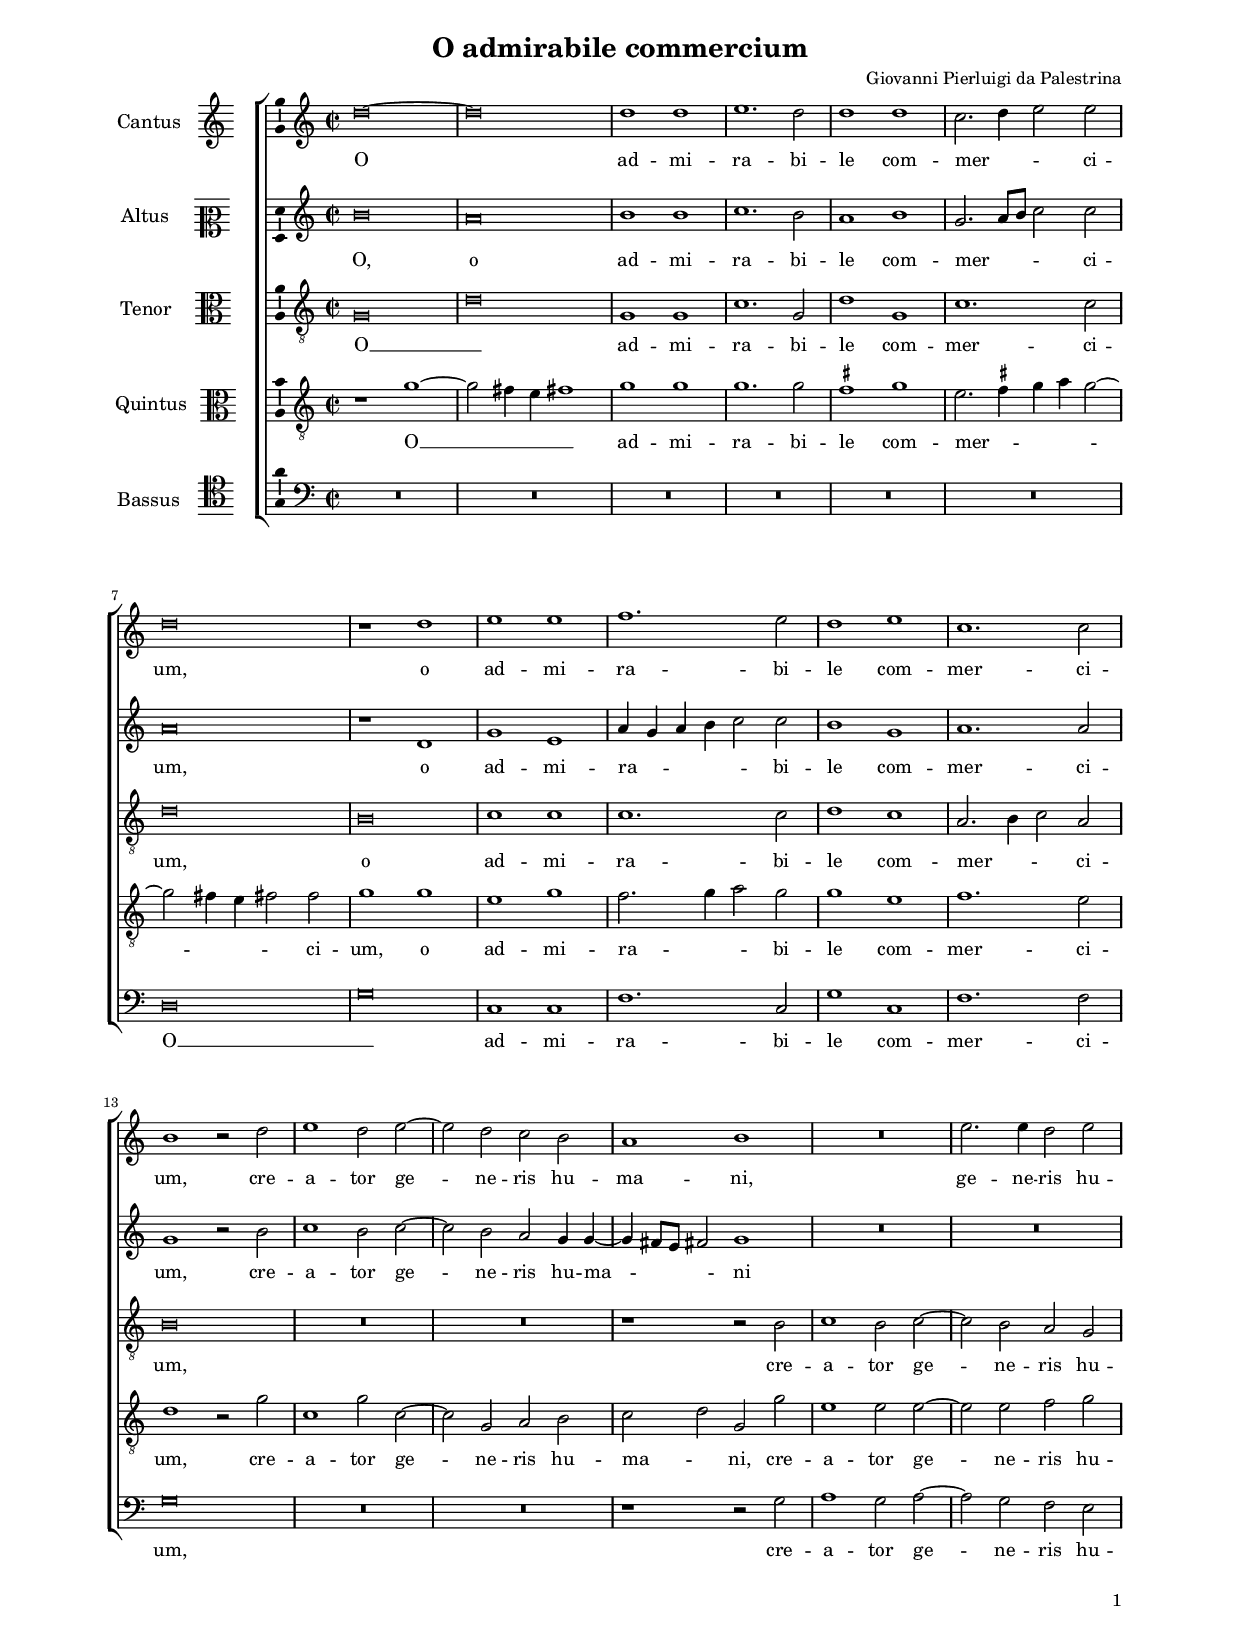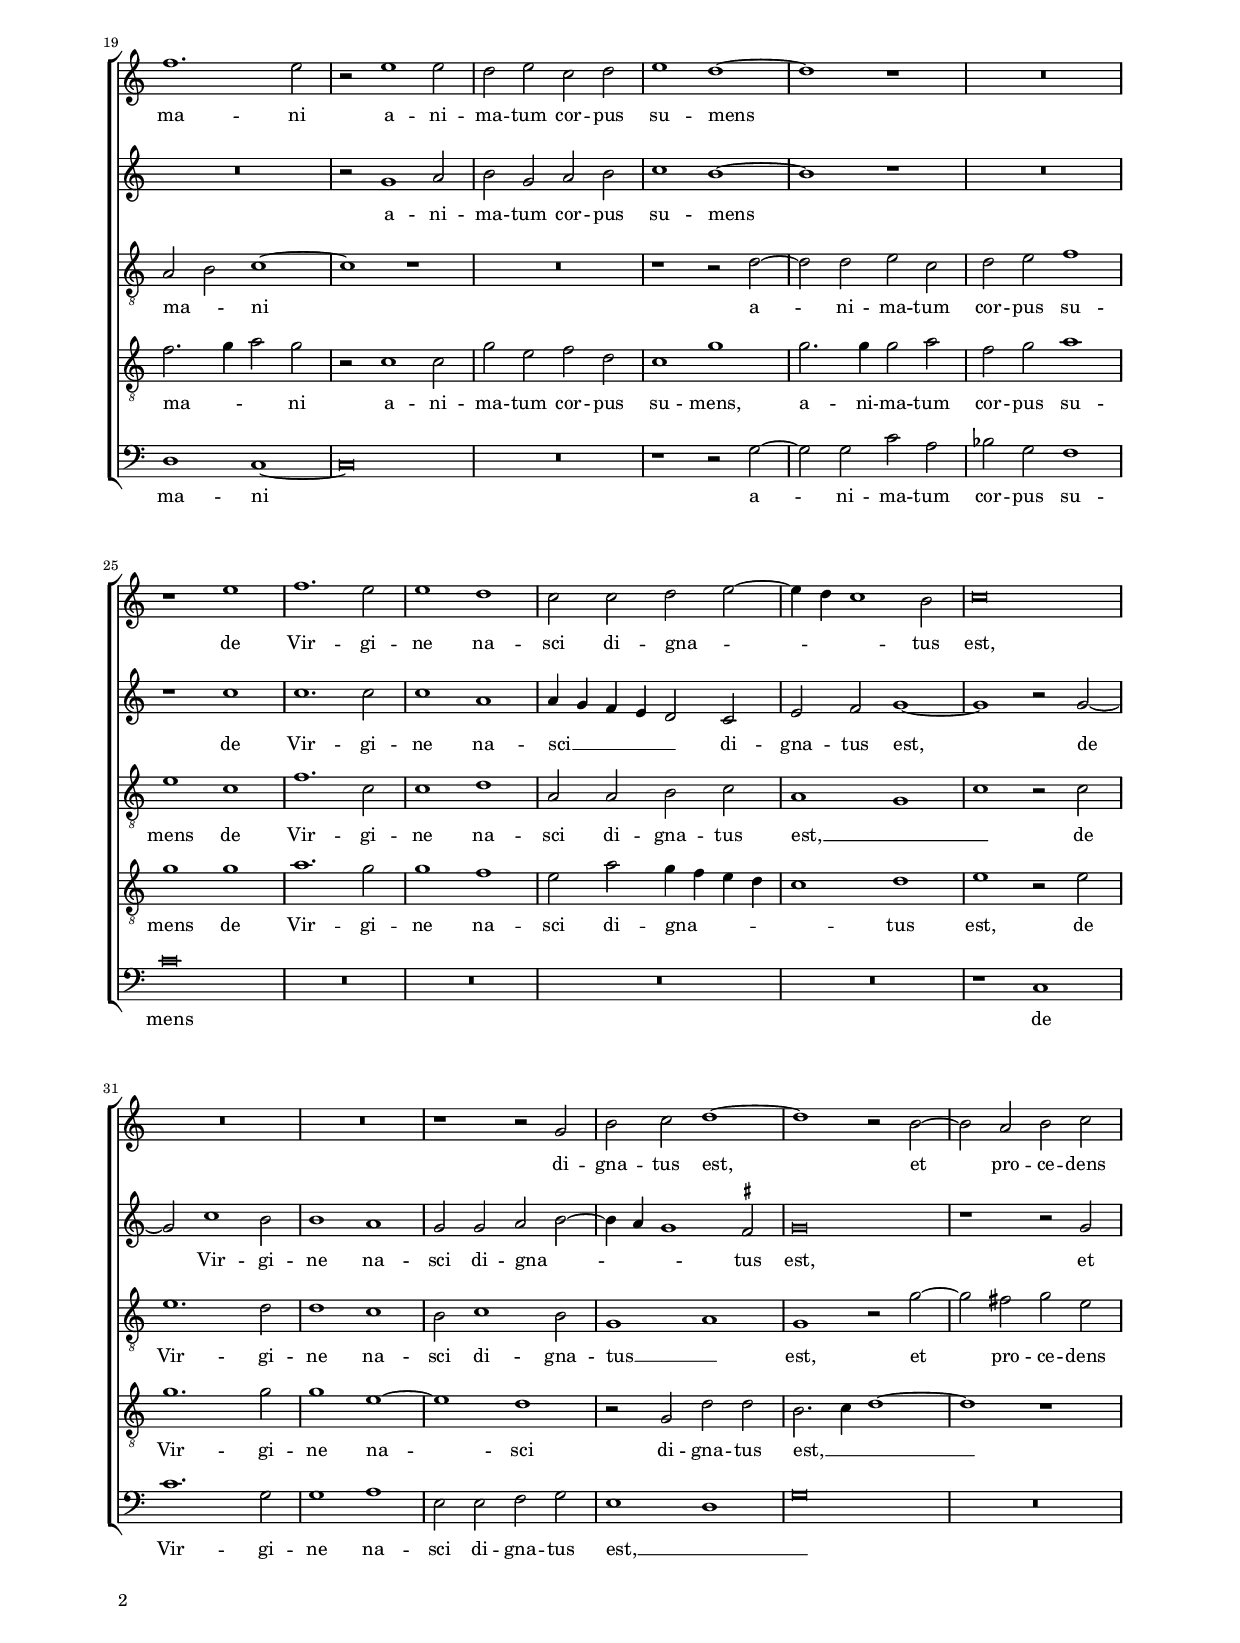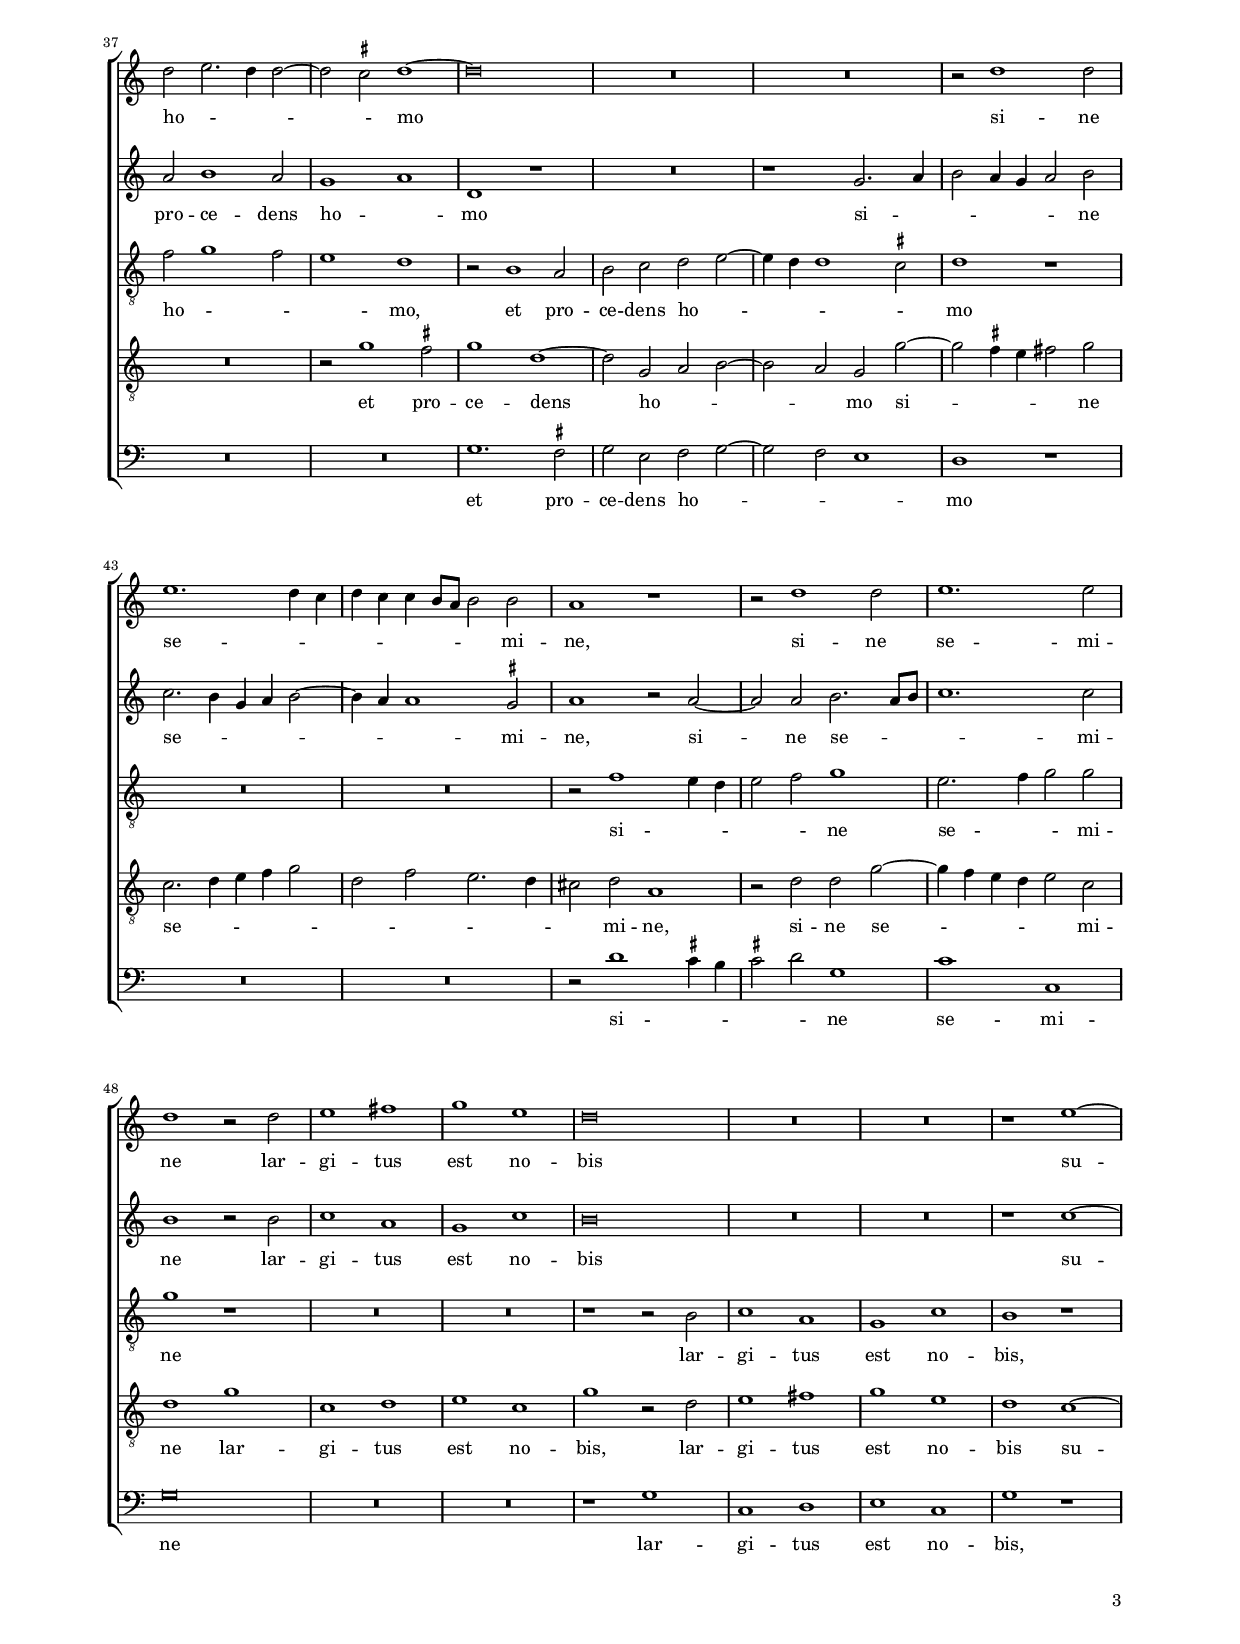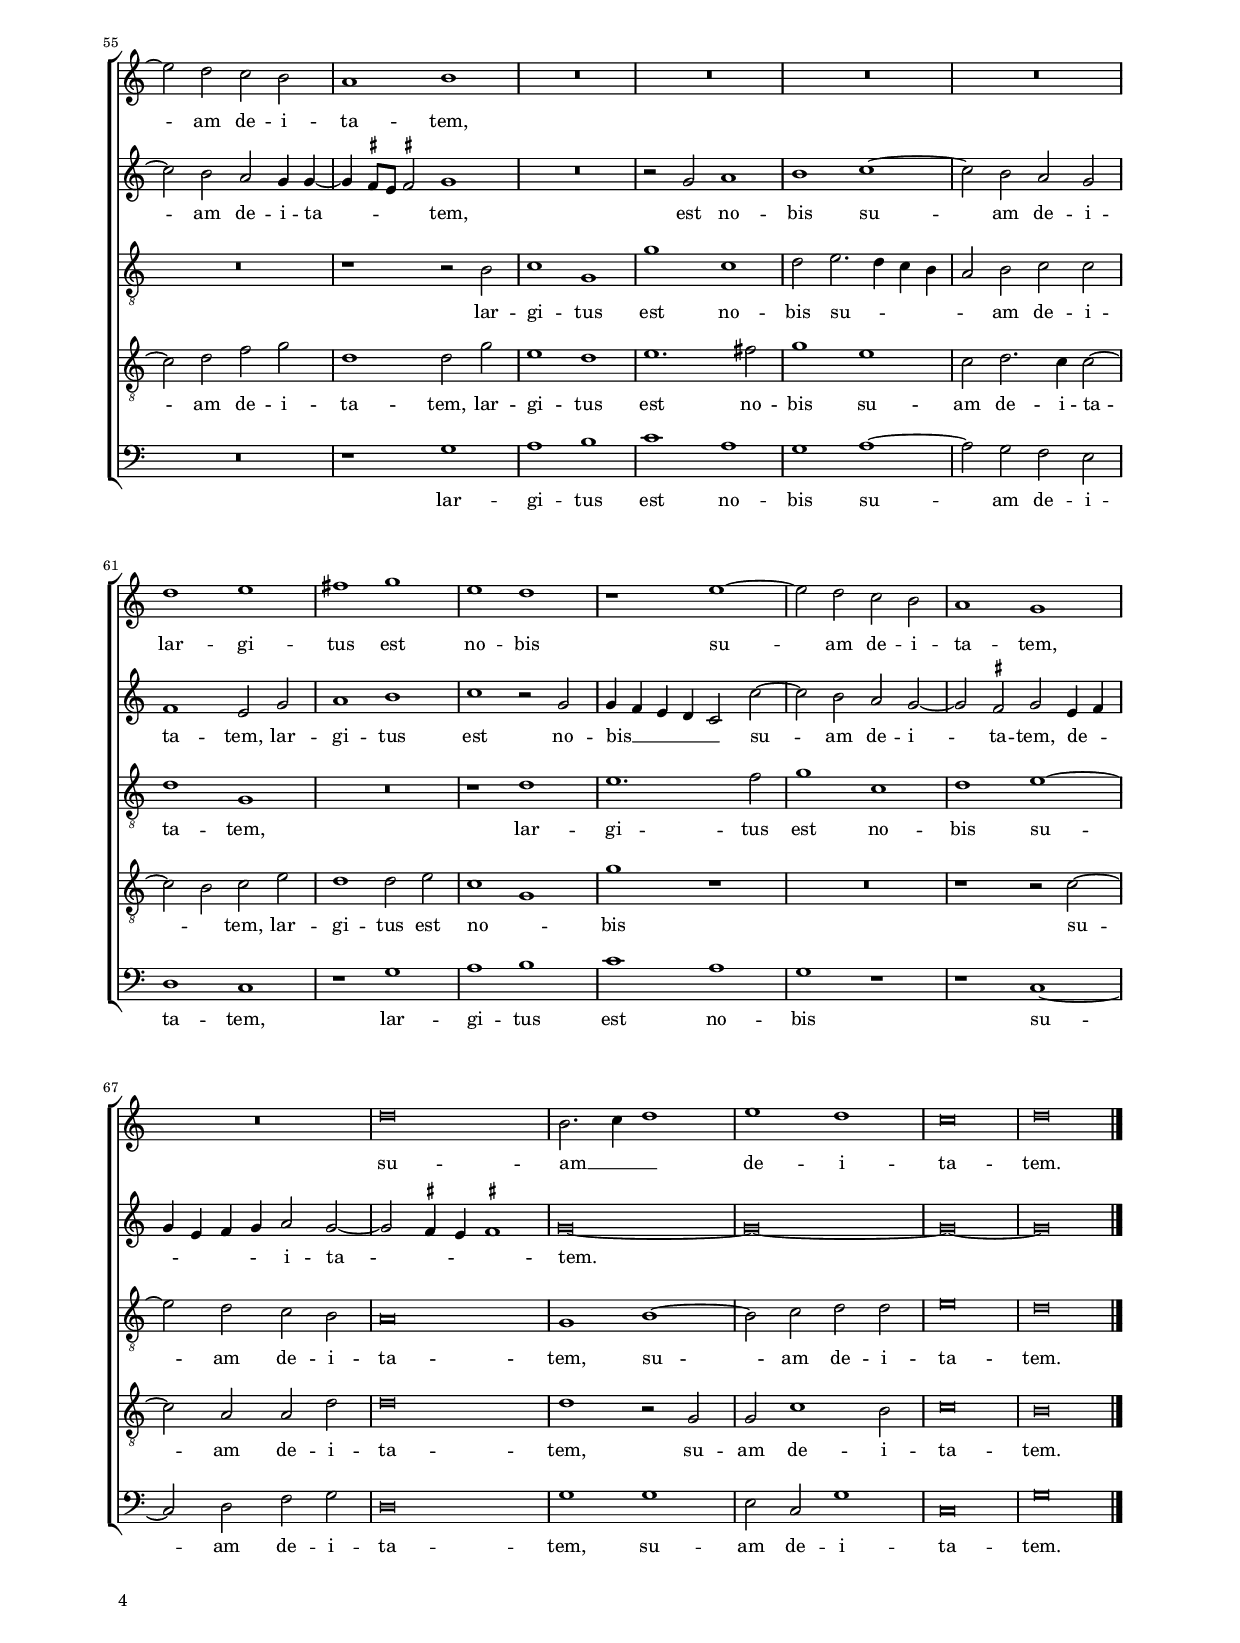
\header
{
  title="O admirabile commercium"
  composer="Giovanni Pierluigi da Palestrina"
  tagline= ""
}

\version "2.20.0"
\language deutsch
#(set-global-staff-size 15)
% #(set-default-paper-size "letter")
#(ly:set-option 'point-and-click #f)


\paper
	{
	top-margin = 1.8 \cm
	bottom-margin = 1.2 \cm
	left-margin = 2 \cm
	right-margin = 2 \cm
	ragged-bottom = ##f
	ragged-last-bottom = ##t
	print-page-number = ##f
	system-system-spacing = #'((basic-distance . 17) (minimum-distance . 14) (padding . 7) (strechability . 150))
    oddFooterMarkup=\markup   \fill-line { "" \fromproperty #'page:page-number-string }
    evenFooterMarkup=\markup  \fill-line { \fromproperty #'page:page-number-string "" }
    last-bottom-spacing = #'((basic-distance . 12) (minimum-distance . 7) (padding . 4))
%	systems-per-page = 3
%   page-count = 3
%	min-systems-per-page = 3
%	print-all-headers = ##t
%	print-first-page-number = ##t
%	first-page-number = 1
	}

	
global = {
    % \set Staff.autoBeaming = ##f
	\key c \major
	\time 2/2 \set Score.measureLength = #(ly:make-moment 2/1)
    \set Score.tempoHideNote = ##t
    \tempo 2 = 110
    \skip 1*2*72 \bar "|."
	}

	ficta = { \once \set suggestAccidentals = ##t }

	forget = #(define-music-function (music) (ly:music?) #{
		\accidentalStyle forget
		$music
		\accidentalStyle default
		#})

	m = \melisma
	me = \melismaEnd
%	\mark \markup { \override #'(style . baroque) { \note  #"breve" #1 = \note #"breve." #1 } }


incipitcantus = \markup { \score {
	{
	\set Staff.instrumentName = \markup { \fontsize #1 "Cantus" }
	\key c \major
	\clef violin
	s4 \bar ""
	}
	\layout  {
	raggedright = ##t
	indent = 1.6 \cm
	line-width = 2.2\cm
	\context { \Staff \remove Time_signature_engraver }
	\override Staff.Clef.Y-extent = #'(0 . 0)
	}} \hspace #1 }

      
incipitaltus = \markup { \score {
	{
	\set Staff.instrumentName = \markup { \fontsize #1 "Altus" }
	\key c \major
	\clef mezzosoprano
	s4 \bar ""
	}
	\layout  {
	raggedright = ##t
	indent = 1.6 \cm
	line-width = 2.2\cm
	\context { \Staff \remove Time_signature_engraver }
	\override Staff.Clef.Y-extent = #'(0 . 0)
	}} \hspace #1 }


incipittenor = \markup { \score {
	{
	\set Staff.instrumentName = \markup { \fontsize #1 "Tenor" }
	\key c \major
	\clef alto
	s4 \bar ""
	}
	\layout  {
	raggedright = ##t
	indent = 1.6 \cm
	line-width = 2.2\cm
	\context { \Staff \remove Time_signature_engraver }
	\override Staff.Clef.Y-extent = #'(0 . 0)
	}} \hspace #1 }
      
      
incipitquintus = \markup { \score {
	{
	\set Staff.instrumentName = \markup { \fontsize #1 "Quintus" }
	\key c \major
	\clef alto
	s4 \bar ""
	}
	\layout  {
	raggedright = ##t
	indent = 1.6 \cm
	line-width = 2.2\cm
	\context { \Staff \remove Time_signature_engraver }
	\override Staff.Clef.Y-extent = #'(0 . 0)
	}} \hspace #1 }
      
      
incipitbassus = \markup { \score {
	{
	\set Staff.instrumentName = \markup { \fontsize #1 "Bassus" }
	\key c \major
	\clef tenor
	s4 \bar ""
	}
	\layout  {
	raggedright = ##t
	indent = 1.6 \cm
	line-width = 2.2\cm
	\context { \Staff \remove Time_signature_engraver }
	\override Staff.Clef.Y-extent = #'(0 . 0)
	}} \hspace #1 }


cantus =  \relative c''
	{
	d\breve~
	d\breve
	d1 d
	e1. d2
%5
	d1 d |
	c2. d4 e2 e
	d\breve
	r1 d
	e1 e
%10
	f1. e2 |
	d1 e
	c1. c2
	h1 r2 d
	e1 d2 e~
%15
	e2 d c h |
	a1 h
	R\breve
	e2. e4 d2 e
	f1. e2
%20
	r2 e1 e2 |
	d2 e c d
	e1 d~
	d1 r
	R\breve
%25
	r1 e |
	f1. e2
	e1 d
	c2 c d e~
	e4 d c1 h2
%30
	c\breve |
	R\breve
	R\breve
	r1 r2 g
	h2 c d1~
%35
	d1 r2 h~ |
	h2 a h c
	d2 e2. d4 d2~
	d2 \ficta cis d1~
	d\breve
%40
	R\breve |
	R\breve
	r2 d1 d2
	e1. d4 c
	d4 c c h8 a h2 h
%45
	a1 r |
	r2 d1 d2
	e1. e2
	d1 r2 d
	e1 fis
%50
	g1 e |
	d\breve
	R\breve
	R\breve
	r1 e~
%55
	e2 d c h |
	a1 h
	R\breve
	R\breve
	R\breve
%60
	R\breve |
	d1 e
	fis1 g
	e1 d
	r1 e~
%65
	e2 d c h |
	a1 g
	R\breve
	d'\breve
	h2. c4 d1
%70
	e1 d |
	c\breve
	d\breve |
	}


altus =  \relative c'
    {
	h'\breve
	a\breve
	h1 h
	c1. h2
%5
	a1 h |
	g2. a8 h c2 c
	a\breve
	r1 d,
	g1 e
%10
	a4 g a h c2 c |
	h1 g
	a1. a2
	g1 r2 h
	c1 h2 c~
%15
	c2 h a g4 g~ |
	g4 fis8 e fis!2 g1
	R\breve
	R\breve
	R\breve
%20
	r2 g1 a2 |
	h2 g a h
	c1 h~
	h1 r
	R\breve
%25
	r1 c |
	c1. c2
	c1 a
	a4 g f e d2 c
	e2 f g1~
%30
	g1 r2 g~ |
	g2 c1 h2
	h1 a
	g2 g a h~
	h4 a g1 \ficta fis2
%35
	g\breve |
	r1 r2 g
	a2 h1 a2
	g1 a
	d,1 r
%40
	R\breve |
	r1 g2. a4
	h2 a4 g a2 h
	c2. h4 g a h2~
	h4 a a1 \ficta gis2
%45
	a1 r2 a~ |
	a2 a h2. a8 h
	c1. c2
	h1 r2 h
	c1 a
%50
	g1 c |
	h\breve
	R\breve
	R\breve
	r1 c~
%55
	c2 h a g4 g~ |
	g4 \ficta fis8 e \ficta fis!2 g1
	R\breve
	r2 g a1
	h1 c~
%60
	c2 h a g |
	f1 e2 g
	a1 h
	c1 r2 g
	g4 f e d c2 c'~
%65
	c2 h a g~ |
	g2 \ficta fis g e4 \forget f
	g4 e f g a2 g~
	g2 \ficta fis4 e \ficta fis!1
	g\breve~
%70
	g\breve~ |
	g\breve~
	g\breve |
	}


tenor =  \relative c'
	{
	g\breve
	d'\breve
	g,1 g
	c1. g2
%5
	d'1 g, |
	c1. c2
	d\breve
	h\breve
	c1 c
%10
	c1. c2 |
	d1 c
	a2. h4 c2 a
	h\breve
	R\breve
%15
	R\breve |
	r1 r2 h
	c1 h2 c~
	c2 h a g
	a2 h c1~
%20
	c1 r |
	R\breve
	r1 r2 d~
	d2 d e c
	d2 e f1
%25
	e1 c |
	f1. c2
	c1 d
	a2 a h c
	a1 g
%30
	c1 r2 c |
	e1. d2
	d1 c
	h2 c1 h2
	g1 a
%35
	g1 r2 g'~ |
	g2 fis g e
	f2 g1 f2
	e1 d
	r2 h1 a2
%40
	h2 c d e~ |
	e4 d d1 \ficta cis2
	d1 r
	R\breve
	R\breve
%45
	r2 f1 e4 d |
	e2 f g1
	e2. f4 g2 g
	g1 r
	R\breve
%50
	R\breve |
	r1 r2 h,
	c1 a
	g1 c
	h1 r
%55
	R\breve |
	r1 r2 h
	c1 g
	g'1 c,
	d2 e2. d4 c h
%60
	a2 h c c |
	d1 g,
	R\breve
	r1 d'
	e1. f2
%65
	g1 c, |
	d1 e~
	e2 d c h
	a\breve
	g1 h~
%70
	h2 c d d |
	e\breve
	d\breve |
	}


quintus  =  \relative c'
	{
	r1 g'~
	g2 fis4 e fis!1
	g1 g
	g1. g2
%5
	\ficta fis1 g |
	e2. \ficta fis4 g4 a g2~
	g2 fis4 e fis!2 fis
	g1 g
	e1 g
%10
	f2. g4 a2 g |
	g1 e
	f1. e2
	d1 r2 g
	c,1 g'2 c,~
%15
	c2 g a h |
	c2 d g, g'
	e1 e2 e~
	e2 e f g
	f2. g4 a2 g
%20
	r2 c,1 c2 |
	g'2 e f d
	c1 g'
	g2. g4 g2 a
	f2 g a1
%25
	g1 g |
	a1. g2
	g1 f
	e2 a g4 f e d
	c1 d
%30
	e1 r2 e |
	g1. g2
	g1 e~
	e1 d
	r2 g, d' d
%35
	h2. c4 d1~ |
	d1 r
	R\breve
	r2 g1 \ficta fis2
	g1 d~
%40
	d2 g, a h~ |
	h2 a g g'~
	g2 \ficta fis4 e fis!2 g
	c,2. d4 e f g2
	d2 f e2. d4
%45
	cis2 d a1 |
	r2 d d g~
	g4 f e d e2 c
	d1 g
	c,1 d
%50
	e1 c |
	g'1 r2 d
	e1 fis
	g1 e
	d1 c~
%55
	c2 d f g |
	d1 d2 g
	e1 d
	e1. fis2
	g1 e
%60
	c2 d2. c4 c2~ |
	c2 h c e
	d1 d2 e
	c1 g
	g'1 r
%65
	R\breve |
	r1 r2 c,~
	c2 a a d
	d\breve
	d1 r2 g,
%70
	g2 c1 h2 |
	c\breve
	h\breve |
	}


bassus  =  \relative c
	{
	R\breve
	R\breve
	R\breve
	R\breve
%5
	R\breve |
	R\breve
	d\breve
	g\breve
	c,1 c
%10
	f1. c2 |
	g'1 c,
	f1. f2
	g\breve
	R\breve
%15
	R\breve |
	r1 r2 g
	a1 g2 a~
	a2 g f e
	d1 c~
%20
	c\breve |
	R\breve
	r1 r2 g'~
	g2 g c a
	b2 g f1
%25
	c'\breve |
	R\breve
	R\breve
	R\breve
	R\breve
%30
	r1 c, |
	c'1. g2
	g1 a
	e2 e f g
	e1 d
%35
	g\breve |
	R\breve
	R\breve
	R\breve
	g1. \ficta fis2
%40
	g2 e f g~ |
	g2 f e1
	d1 r
	R\breve
	R\breve
%45
	r2 d'1 \ficta cis4 h |
	\ficta cis2 d g,1
	c1 c,
	g'\breve
	R\breve
%50
	R\breve |
	r1 g
	c,1 d
	e1 c
	g'1 r
%55
	R\breve |
	r1 g
	a1 h
	c1 a
	g1 a~
%60
	a2 g f e |
	d1 c
	r1 g'
	a1 h
	c1 a
%65
	g1 r |
	r1 c,~
	c2 d f g
	d\breve
	g1 g
%70
	e2 c g'1 |
	c,\breve
	g'\breve |
	}


lyricscantus = \lyricmode {
	O ad -- mi -- ra -- bi -- le com -- mer -- _ _ ci -- um,
    o ad -- mi -- ra -- bi -- le com -- mer -- ci -- um,
    cre -- a -- tor ge -- ne -- ris hu -- ma -- ni,
    ge -- ne -- ris hu -- ma -- ni
    a -- ni -- ma -- tum cor -- pus su -- mens
    de Vir -- gi -- ne na -- sci di -- gna -- _ _ _ tus est,
    di -- gna -- tus est,
    et pro -- ce -- dens ho -- _ _ _ _ mo si -- ne se -- _ _ _ _ _ _ _ _ mi -- ne,
    si -- ne se -- mi -- ne
    lar -- gi -- tus est no -- bis su -- am de -- i -- ta -- tem,
    lar -- gi -- tus est no -- bis su -- am de -- i -- ta -- tem,
    su -- am __ _ _ de -- i -- ta -- tem.
	}


lyricsaltus = \lyricmode {
	O, o ad -- mi -- ra -- bi -- le com -- mer -- _ _ _ ci -- um,
    o ad -- mi -- ra -- _ _ _ _ bi -- le com -- mer -- ci -- um,
    cre -- a -- tor ge -- ne -- ris hu -- ma -- _ _ _ ni
    a -- ni -- ma -- tum cor -- pus su -- mens
    de Vir -- gi -- ne na -- sci __ _ _ _ _ di -- gna -- tus est,
    de Vir -- gi -- ne na -- sci di -- gna -- _ _ _ tus est,
    et pro -- ce -- dens ho -- _ mo si -- _ _ _ _ _ ne se -- _ _ _ _ _ _ mi -- ne,
    si -- ne se -- _ _ _ mi -- ne
    lar -- gi -- tus est no -- bis su -- am de -- i -- ta -- _ _ _ tem,
    est no -- bis su -- am de -- i -- ta -- tem,
    lar -- gi -- tus est no -- bis __ _ _ _ _ su -- am de -- i -- ta -- tem,
    de -- _ _ _ _ _ i -- ta -- _ _ _ tem.
	}


lyricstenor = \lyricmode {
	O __ _ ad -- mi -- ra -- bi -- le com -- mer -- ci -- um,
    o ad -- mi -- ra -- bi -- le com -- mer -- _ _ ci -- um,
    cre -- a -- tor ge -- ne -- ris hu -- ma -- _ ni
    a -- ni -- ma -- tum cor -- pus su -- mens
    de Vir -- gi -- ne na -- sci di -- gna -- tus est, __ _ _
    de Vir -- gi -- ne na -- sci di -- gna -- tus __ _ est,
    et pro -- ce -- dens ho -- _ _ _ mo,
    et pro -- ce -- dens ho -- _ _ _ _ mo
    si -- _ _ _ _ ne se -- _ _ mi -- ne
    lar -- gi -- tus est no -- bis,
    lar -- gi -- tus est no -- bis su -- _ _ _ _ am de -- i -- ta -- tem,
    lar -- gi -- tus est no -- bis su -- am de -- i -- ta -- tem,
    su -- am de -- i -- ta -- tem.
	}


lyricsquintus = \lyricmode {
	O __ _ _ _ ad -- mi -- ra -- bi -- le com -- mer -- _ _ _ _ _ _ _ ci -- um,
    o ad -- mi -- ra -- _ _ bi -- le com -- mer -- ci -- um,
    cre -- a -- tor ge -- ne -- ris hu -- ma -- _ ni,
    cre -- a -- tor ge -- ne -- ris hu -- ma -- _ _ ni
    a -- ni -- ma -- tum cor -- pus su -- mens,
    a -- ni -- ma -- tum cor -- pus su -- mens
    de Vir -- gi -- ne na -- sci di -- gna -- _ _ _ _ tus est,
    de Vir -- gi -- ne na -- sci di -- gna -- tus est, __ _ _
    et pro -- ce -- dens ho -- _ _ _ mo si -- _ _ _ ne se -- _ _ _ _ _ _ _ _ _ mi -- ne,
    si -- ne se -- _ _ _ _ mi -- ne
    lar -- gi -- tus est no -- bis,
    lar -- gi -- tus est no -- bis su -- am de -- i -- ta -- tem,
    lar -- gi -- tus est no -- bis su -- am de -- i -- ta -- _ tem,
    lar -- gi -- tus est no -- _ bis su -- am de -- i -- ta -- tem,
    su -- am de -- i -- ta -- tem.
	}


lyricsbassus = \lyricmode {
	O __ _ ad -- mi -- ra -- bi -- le com -- mer -- ci -- um,
    cre -- a -- tor ge -- ne -- ris hu -- ma -- ni
    a -- ni -- ma -- tum cor -- pus su -- mens
    de Vir -- gi -- ne na -- sci di -- gna -- tus est, __ _ _
    et pro -- ce -- dens ho -- _ _ _ mo si -- _ _ _ _ ne se -- mi -- ne
    lar -- gi -- tus est no -- bis,
    lar -- gi -- tus est no -- bis su -- am de -- i -- ta -- tem,
    lar -- gi -- tus est no -- bis su -- am de -- i -- ta -- tem,
    su -- am de -- i -- ta -- tem.
	}


\score
{  
    % \transpose {
	\new ChoirStaff \with { \override StaffGrouper.staff-staff-spacing.basic-distance = #12 }
	<<

	\new Staff << \global
	\new Voice="v1" {
		\set Staff.instrumentName=\incipitcantus
%		\set Staff.instrumentName= "S"
		\set Staff.midiInstrument = "reed organ"
		\clef violin
		\cantus }
	\new Lyrics \lyricsto "v1" {\lyricscantus }
	>>


	\new Staff << \global
	\new Voice="v2" {
		\set Staff.instrumentName=\incipitaltus
%		\set Staff.instrumentName= "A"
		\set Staff.midiInstrument = "reed organ"
                \clef violin % "G_8"
		\altus}
	\new Lyrics \lyricsto "v2" {\lyricsaltus }
	>>


	\new Staff << \global
	\new Voice="v3" {
		\set Staff.instrumentName=\incipittenor
%		\set Staff.instrumentName= "T"
		\set Staff.midiInstrument = "reed organ"
		\clef "G_8"
		\tenor }
	\new Lyrics \lyricsto "v3" {\lyricstenor }
	>>


	\new Staff << \global
	\new Voice="v5" {
		\set Staff.instrumentName=\incipitquintus
%		\set Staff.instrumentName= "Q"
		\set Staff.midiInstrument = "reed organ"
		\clef "G_8"
		\quintus}
	\new Lyrics \lyricsto "v5" {\lyricsquintus }
	>>


	\new Staff << \global
	\new Voice="v4" {
		\set Staff.instrumentName=\incipitbassus
%		\set Staff.instrumentName= "B"
		\set Staff.midiInstrument = "reed organ"
		\clef bass 
		\bassus }
	\new Lyrics \lyricsto "v4" {\lyricsbassus}
	>>

	>>
	% } % transpose

	\layout
	{
	indent = 2.5\cm
	\context { \Lyrics \override VerticalAxisGroup.nonstaff-relatedstaff-spacing.padding = #1.4 }
%	\context { \Lyrics \override LyricText.font-size = #1 }
	\context { \Staff \override TimeSignature.break-visibility = #end-of-line-invisible }
	\context { \Staff \consists "Ambitus_engraver" }
%   \context { \Staff \consists "Custos_engraver" }
%   \context { \Staff \override Custos.style = #'mensural }
%	\context { \Voice \override Slur.transparent = ##t }
	\context { \Score \override BarNumber.padding = #2 }
	\context { \Voice \override NoteHead.style = #'baroque }
	}

\midi
	{
    	
	}

}


% EOF
